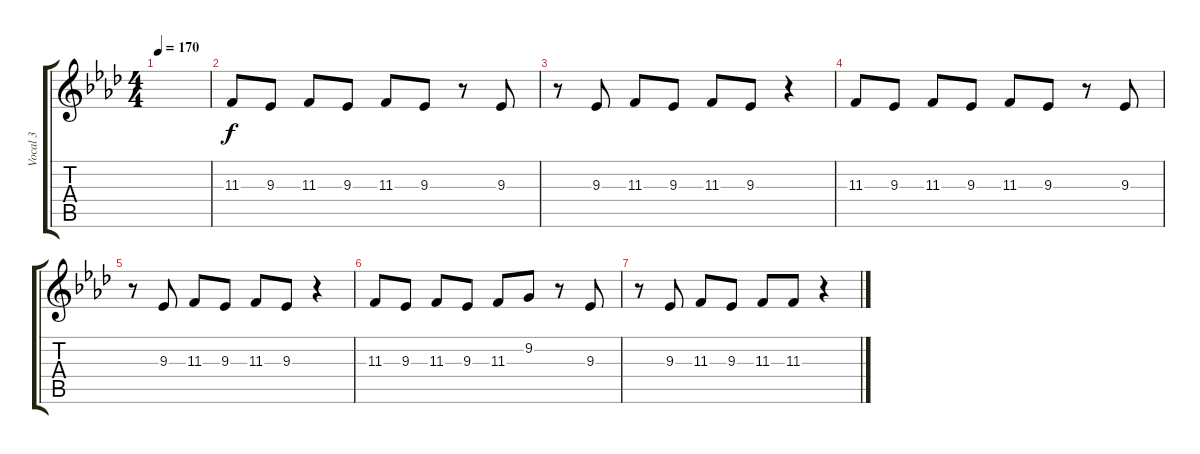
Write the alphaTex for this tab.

\track ("Vocal 3" "Vocal 3") {instrument clarinet}
\staff {score tabs}
\tuning (Eb4 Bb3 Gb3 Db3 Ab2 Eb2) {hide}
\ts (4 4)
\tempo 170
\clef g2
\ks ab
|
11.3.8 9.3.8 11.3.8 9.3.8 11.3.8 9.3.8 r.8 9.3.8 |
r.8 9.3.8 11.3.8 9.3.8 11.3.8 9.3.8 r.4 |
11.3.8 9.3.8 11.3.8 9.3.8 11.3.8 9.3.8 r.8 9.3.8 |
r.8 9.3.8 11.3.8 9.3.8 11.3.8 9.3.8 r.4 |
11.3.8 9.3.8 11.3.8 9.3.8 11.3.8 9.2.8 r.8 9.3.8 |
r.8 9.3.8 11.3.8 9.3.8 11.3.8 11.3.8 r.4
